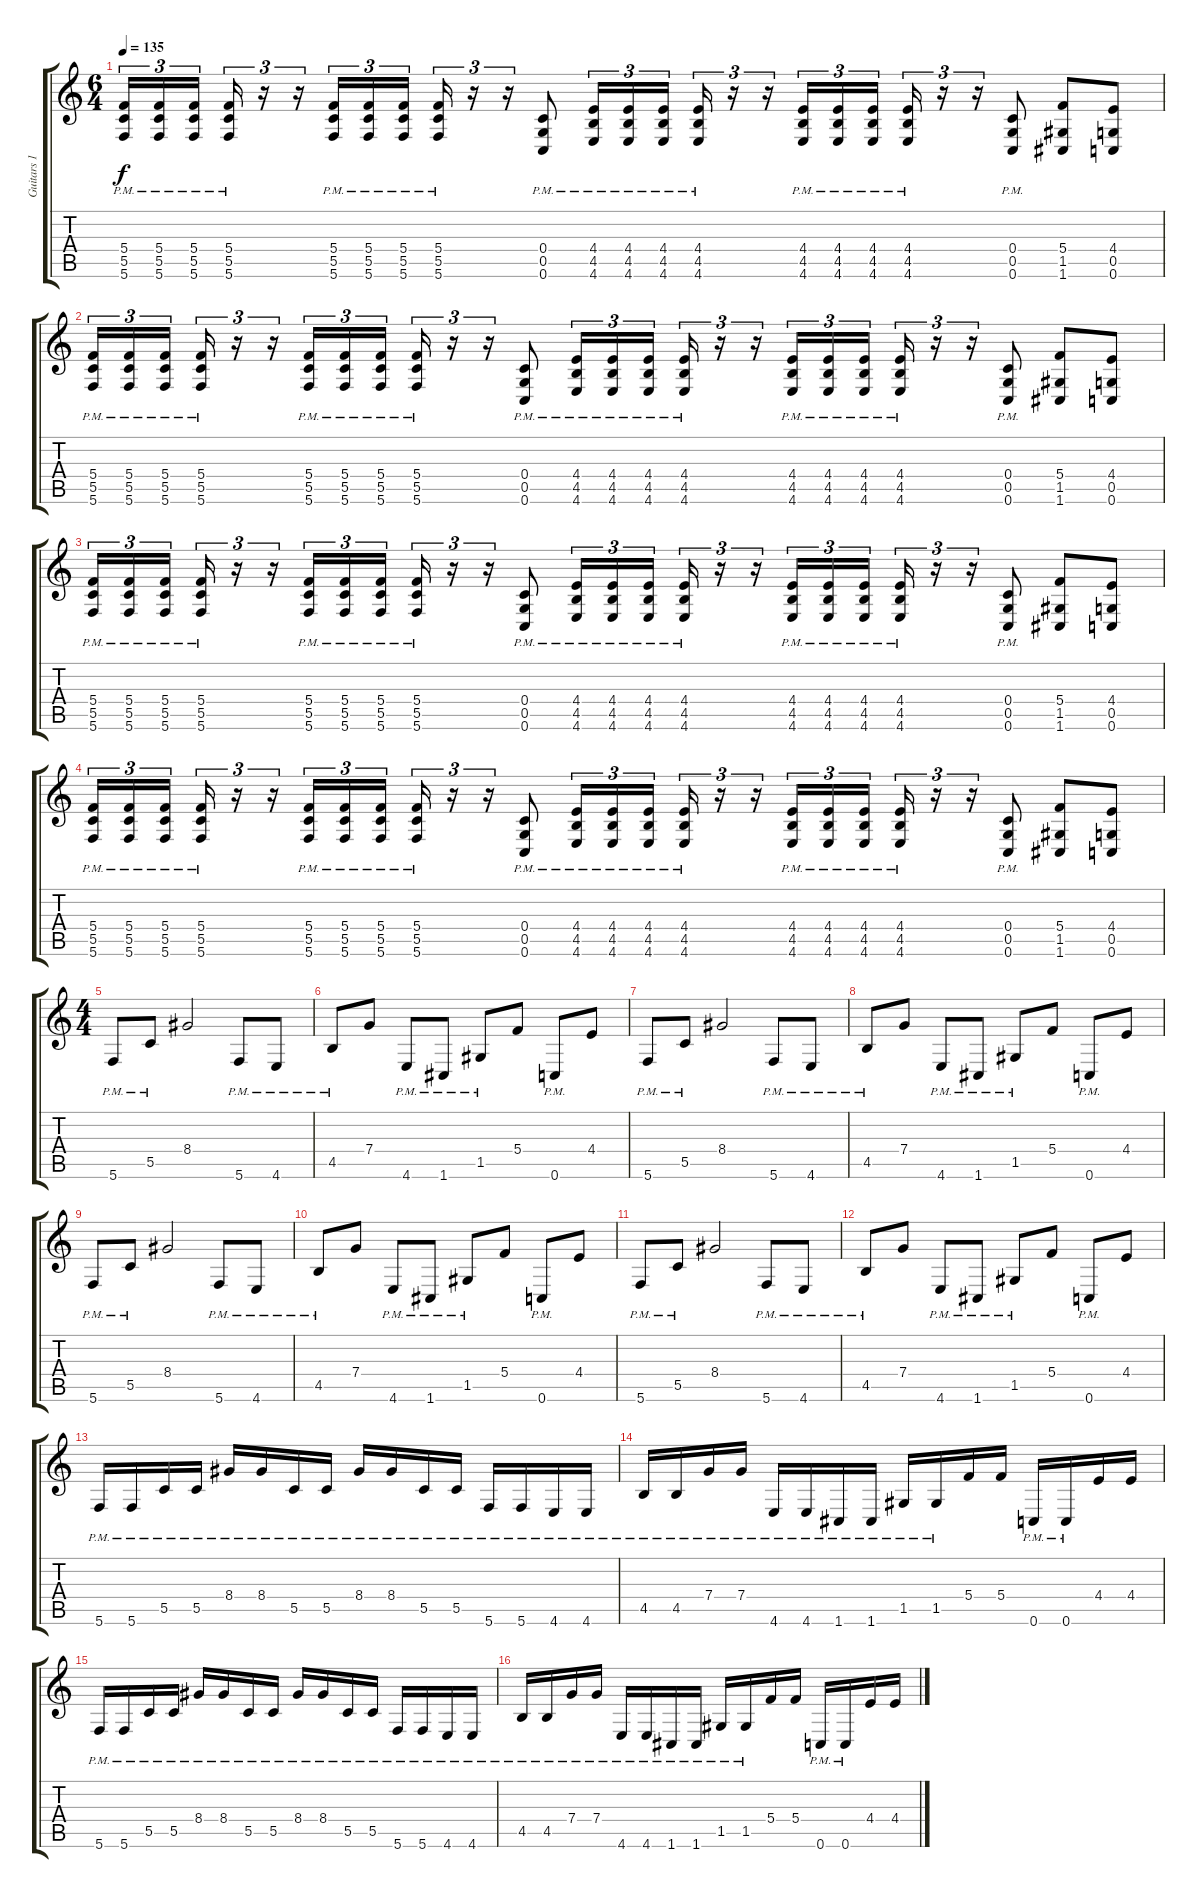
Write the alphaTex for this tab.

\track ("Guitars 1" "Guitars 1") {instrument distortionguitar}
\staff {score tabs}
\tuning (D4 A3 F3 C3 G2 C2) {hide}
\ts (6 4)
\tempo 135
\clef g2
\ks c
(5.4{pm} 5.5{pm} 5.6{pm}).16{tu (3 2) dy f} (5.4{pm} 5.5{pm} 5.6{pm}).16{tu (3 2)} (5.4{pm} 5.5{pm} 5.6{pm}).16{tu (3 2) beam splitsecondary} (5.4{pm} 5.5{pm} 5.6{pm}).16{tu (3 2)} r.16{tu (3 2)} r.16{tu (3 2)} (5.4{pm} 5.5{pm} 5.6{pm}).16{tu (3 2)} (5.4{pm} 5.5{pm} 5.6{pm}).16{tu (3 2)} (5.4{pm} 5.5{pm} 5.6{pm}).16{tu (3 2) beam splitsecondary} (5.4{pm} 5.5{pm} 5.6{pm}).16{tu (3 2)} r.16{tu (3 2)} r.16{tu (3 2)} (0.4{pm} 0.5{pm} 0.6{pm}).8 (4.4{pm} 4.5{pm} 4.6{pm}).16{tu (3 2)} (4.4{pm} 4.5{pm} 4.6{pm}).16{tu (3 2)} (4.4{pm} 4.5{pm} 4.6{pm}).16{tu (3 2)} (4.4{pm} 4.5{pm} 4.6{pm}).16{tu (3 2)} r.16{tu (3 2)} r.16{tu (3 2)} (4.4{pm} 4.5{pm} 4.6{pm}).16{tu (3 2)} (4.4{pm} 4.5{pm} 4.6{pm}).16{tu (3 2)} (4.4{pm} 4.5{pm} 4.6{pm}).16{tu (3 2) beam splitsecondary} (4.4{pm} 4.5{pm} 4.6{pm}).16{tu (3 2)} r.16{tu (3 2)} r.16{tu (3 2)} (0.4{pm} 0.5{pm} 0.6{pm}).8 (5.4 1.5 1.6).8 (4.4 0.5 0.6).8 |
(5.4{pm} 5.5{pm} 5.6{pm}).16{tu (3 2)} (5.4{pm} 5.5{pm} 5.6{pm}).16{tu (3 2)} (5.4{pm} 5.5{pm} 5.6{pm}).16{tu (3 2) beam splitsecondary} (5.4{pm} 5.5{pm} 5.6{pm}).16{tu (3 2)} r.16{tu (3 2)} r.16{tu (3 2)} (5.4{pm} 5.5{pm} 5.6{pm}).16{tu (3 2)} (5.4{pm} 5.5{pm} 5.6{pm}).16{tu (3 2)} (5.4{pm} 5.5{pm} 5.6{pm}).16{tu (3 2) beam splitsecondary} (5.4{pm} 5.5{pm} 5.6{pm}).16{tu (3 2)} r.16{tu (3 2)} r.16{tu (3 2)} (0.4{pm} 0.5{pm} 0.6{pm}).8 (4.4{pm} 4.5{pm} 4.6{pm}).16{tu (3 2)} (4.4{pm} 4.5{pm} 4.6{pm}).16{tu (3 2)} (4.4{pm} 4.5{pm} 4.6{pm}).16{tu (3 2)} (4.4{pm} 4.5{pm} 4.6{pm}).16{tu (3 2)} r.16{tu (3 2)} r.16{tu (3 2)} (4.4{pm} 4.5{pm} 4.6{pm}).16{tu (3 2)} (4.4{pm} 4.5{pm} 4.6{pm}).16{tu (3 2)} (4.4{pm} 4.5{pm} 4.6{pm}).16{tu (3 2) beam splitsecondary} (4.4{pm} 4.5{pm} 4.6{pm}).16{tu (3 2)} r.16{tu (3 2)} r.16{tu (3 2)} (0.4{pm} 0.5{pm} 0.6{pm}).8 (5.4 1.5 1.6).8 (4.4 0.5 0.6).8 |
(5.4{pm} 5.5{pm} 5.6{pm}).16{tu (3 2)} (5.4{pm} 5.5{pm} 5.6{pm}).16{tu (3 2)} (5.4{pm} 5.5{pm} 5.6{pm}).16{tu (3 2) beam splitsecondary} (5.4{pm} 5.5{pm} 5.6{pm}).16{tu (3 2)} r.16{tu (3 2)} r.16{tu (3 2)} (5.4{pm} 5.5{pm} 5.6{pm}).16{tu (3 2)} (5.4{pm} 5.5{pm} 5.6{pm}).16{tu (3 2)} (5.4{pm} 5.5{pm} 5.6{pm}).16{tu (3 2) beam splitsecondary} (5.4{pm} 5.5{pm} 5.6{pm}).16{tu (3 2)} r.16{tu (3 2)} r.16{tu (3 2)} (0.4{pm} 0.5{pm} 0.6{pm}).8 (4.4{pm} 4.5{pm} 4.6{pm}).16{tu (3 2)} (4.4{pm} 4.5{pm} 4.6{pm}).16{tu (3 2)} (4.4{pm} 4.5{pm} 4.6{pm}).16{tu (3 2)} (4.4{pm} 4.5{pm} 4.6{pm}).16{tu (3 2)} r.16{tu (3 2)} r.16{tu (3 2)} (4.4{pm} 4.5{pm} 4.6{pm}).16{tu (3 2)} (4.4{pm} 4.5{pm} 4.6{pm}).16{tu (3 2)} (4.4{pm} 4.5{pm} 4.6{pm}).16{tu (3 2) beam splitsecondary} (4.4{pm} 4.5{pm} 4.6{pm}).16{tu (3 2)} r.16{tu (3 2)} r.16{tu (3 2)} (0.4{pm} 0.5{pm} 0.6{pm}).8 (5.4 1.5 1.6).8 (4.4 0.5 0.6).8 |
(5.4{pm} 5.5{pm} 5.6{pm}).16{tu (3 2)} (5.4{pm} 5.5{pm} 5.6{pm}).16{tu (3 2)} (5.4{pm} 5.5{pm} 5.6{pm}).16{tu (3 2) beam splitsecondary} (5.4{pm} 5.5{pm} 5.6{pm}).16{tu (3 2)} r.16{tu (3 2)} r.16{tu (3 2)} (5.4{pm} 5.5{pm} 5.6{pm}).16{tu (3 2)} (5.4{pm} 5.5{pm} 5.6{pm}).16{tu (3 2)} (5.4{pm} 5.5{pm} 5.6{pm}).16{tu (3 2) beam splitsecondary} (5.4{pm} 5.5{pm} 5.6{pm}).16{tu (3 2)} r.16{tu (3 2)} r.16{tu (3 2)} (0.4{pm} 0.5{pm} 0.6{pm}).8 (4.4{pm} 4.5{pm} 4.6{pm}).16{tu (3 2)} (4.4{pm} 4.5{pm} 4.6{pm}).16{tu (3 2)} (4.4{pm} 4.5{pm} 4.6{pm}).16{tu (3 2)} (4.4{pm} 4.5{pm} 4.6{pm}).16{tu (3 2)} r.16{tu (3 2)} r.16{tu (3 2)} (4.4{pm} 4.5{pm} 4.6{pm}).16{tu (3 2)} (4.4{pm} 4.5{pm} 4.6{pm}).16{tu (3 2)} (4.4{pm} 4.5{pm} 4.6{pm}).16{tu (3 2) beam splitsecondary} (4.4{pm} 4.5{pm} 4.6{pm}).16{tu (3 2)} r.16{tu (3 2)} r.16{tu (3 2)} (0.4{pm} 0.5{pm} 0.6{pm}).8 (5.4 1.5 1.6).8 (4.4 0.5 0.6).8 |
\ts (4 4)
5.6{pm}.8 5.5{pm}.8 8.4.2 5.6{pm}.8 4.6{pm}.8 |
4.5{pm}.8 7.4.8 4.6{pm}.8 1.6{pm}.8 1.5{pm}.8 5.4.8 0.6{pm}.8 4.4.8 |
5.6{pm}.8 5.5{pm}.8 8.4.2 5.6{pm}.8 4.6{pm}.8 |
4.5{pm}.8 7.4.8 4.6{pm}.8 1.6{pm}.8 1.5{pm}.8 5.4.8 0.6{pm}.8 4.4.8 |
5.6{pm}.8 5.5{pm}.8 8.4.2 5.6{pm}.8 4.6{pm}.8 |
4.5{pm}.8 7.4.8 4.6{pm}.8 1.6{pm}.8 1.5{pm}.8 5.4.8 0.6{pm}.8 4.4.8 |
5.6{pm}.8 5.5{pm}.8 8.4.2 5.6{pm}.8 4.6{pm}.8 |
4.5{pm}.8 7.4.8 4.6{pm}.8 1.6{pm}.8 1.5{pm}.8 5.4.8 0.6{pm}.8 4.4.8 |
5.6{pm}.16 5.6{pm}.16 5.5{pm}.16 5.5{pm}.16 8.4{pm}.16 8.4{pm}.16 5.5{pm}.16 5.5{pm}.16 8.4{pm}.16 8.4{pm}.16 5.5{pm}.16 5.5{pm}.16 5.6{pm}.16 5.6{pm}.16 4.6{pm}.16 4.6{pm}.16 |
4.5{pm}.16 4.5{pm}.16 7.4{pm}.16 7.4{pm}.16 4.6{pm}.16 4.6{pm}.16 1.6{pm}.16 1.6{pm}.16 1.5{pm}.16 1.5{pm}.16 5.4.16 5.4.16 0.6{pm}.16 0.6{pm}.16 4.4.16 4.4.16 |
5.6{pm}.16 5.6{pm}.16 5.5{pm}.16 5.5{pm}.16 8.4{pm}.16 8.4{pm}.16 5.5{pm}.16 5.5{pm}.16 8.4{pm}.16 8.4{pm}.16 5.5{pm}.16 5.5{pm}.16 5.6{pm}.16 5.6{pm}.16 4.6{pm}.16 4.6{pm}.16 |
4.5{pm}.16 4.5{pm}.16 7.4{pm}.16 7.4{pm}.16 4.6{pm}.16 4.6{pm}.16 1.6{pm}.16 1.6{pm}.16 1.5{pm}.16 1.5{pm}.16 5.4.16 5.4.16 0.6{pm}.16 0.6{pm}.16 4.4.16 4.4.16
